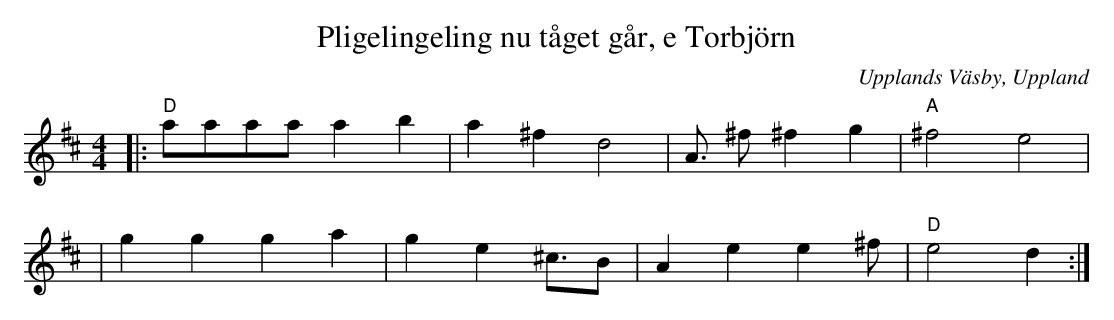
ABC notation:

X:1
T:Pligelingeling nu tåget går, e Torbjörn
O:Upplands Väsby, Uppland
M:4/4
L:1/8
K:D
|: "D"aaaa a2 b2 |a2^f2 d4 | A3/2 ^f ^f2g2 | "A"^f4 e4 |
| g2g2g2a2 |g2e2^c3/2B | A2e2e2^f | "D"e4 d2 :|
